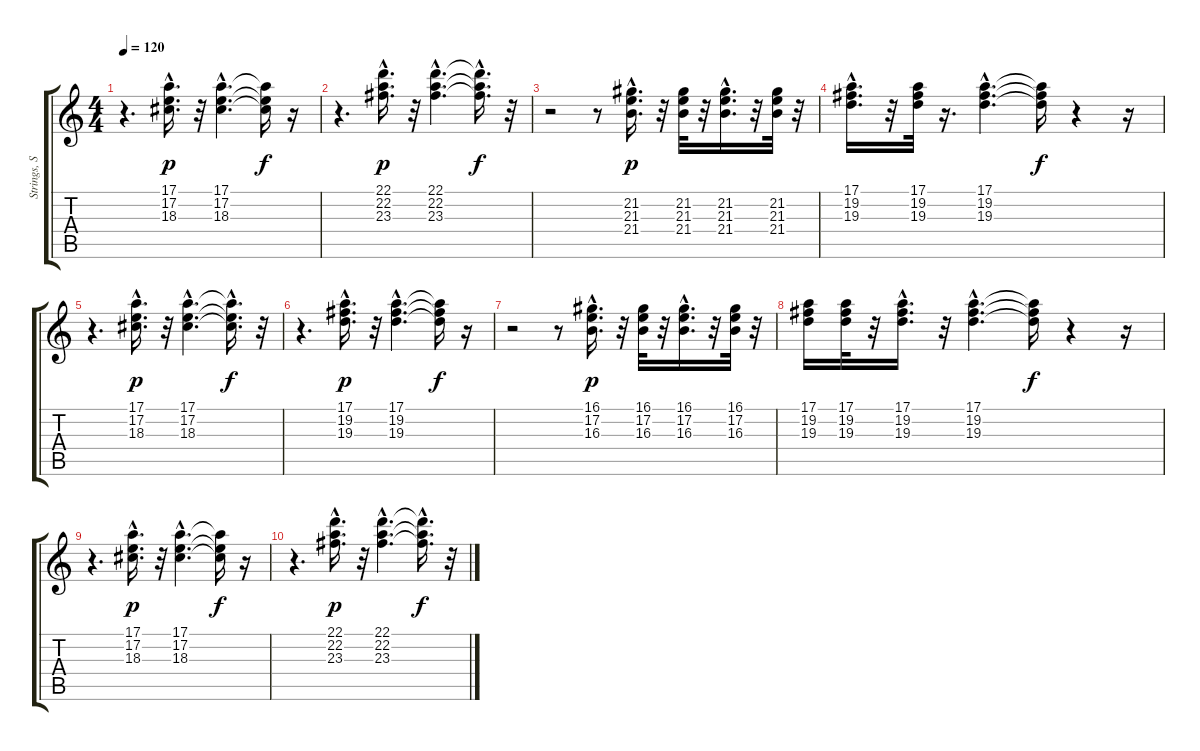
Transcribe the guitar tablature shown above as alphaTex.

\track ("Strings, Synth Brass & Synth Lead" "Strings, S") {instrument stringensemble1}
\staff {score tabs}
\tuning (E4 B3 G3 D3 A2 E2) {hide}
\ts (4 4)
\tempo 120
\clef g2
\ks c
r.4{d dy f} (17.1{hac} 17.2{hac} 18.3{hac}).16{d dy p} r.32 (17.1{hac} 17.2{hac} 18.3{hac}).4{d} (17.1{t} 17.2{t} 18.3{t}).16{dy f} r.16 |
r.4{d} (22.1{hac} 22.2{hac} 23.3{hac}).16{d dy p} r.32 (22.1{hac} 22.2{hac} 23.3{hac}).4{d} (22.1{t} 22.2{t} 23.3{hac t}).16{d dy f} r.32 |
r.2 r.8 (21.2{hac} 21.3{hac} 21.4{hac}).16{d dy p} r.32 (21.2 21.3 21.4).32 r.32 (21.2{hac} 21.3{hac} 21.4{hac}).16{d} r.32 (21.2 21.3 21.4).32 r.32 |
(17.1{hac} 19.2{hac} 19.3{hac}).16{d} r.32 (17.1 19.2 19.3).32 r.16{d} (17.1{hac} 19.2{hac} 19.3{hac}).4{d} (17.1{t} 19.2{t} 19.3{t}).16{dy f} r.4 r.16 |
r.4{d} (17.1{hac} 17.2{hac} 18.3{hac}).16{d dy p} r.32 (17.1{hac} 17.2{hac} 18.3{hac}).4{d} (17.1{t} 17.2{hac t} 18.3{t}).16{d dy f} r.32 |
r.4{d} (17.1{hac} 19.2{hac} 19.3{hac}).16{d dy p} r.32 (17.1{hac} 19.2{hac} 19.3{hac}).4{d} (17.1{t} 19.2{t} 19.3{t}).16{dy f} r.16 |
r.2 r.8 (16.1{hac} 17.2{hac} 16.3{hac}).16{d dy p} r.32 (16.1 17.2 16.3).32 r.32 (16.1{hac} 17.2{hac} 16.3{hac}).16{d} r.32 (16.1 17.2 16.3).32 r.32 |
(17.1 19.2 19.3).16 (17.1 19.2 19.3).32 r.32 (17.1{hac} 19.2{hac} 19.3{hac}).16{d} r.32 (17.1{hac} 19.2{hac} 19.3{hac}).4{d} (17.1{t} 19.2{t} 19.3{t}).16{dy f} r.4 r.16 |
r.4{d} (17.1{hac} 17.2{hac} 18.3{hac}).16{d dy p} r.32 (17.1{hac} 17.2{hac} 18.3{hac}).4{d} (17.1{t} 17.2{t} 18.3{t}).16{dy f} r.16 |
r.4{d} (22.1{hac} 22.2{hac} 23.3{hac}).16{d dy p} r.32 (22.1{hac} 22.2{hac} 23.3{hac}).4{d} (22.1{t} 22.2{t} 23.3{hac t}).16{d dy f} r.32
